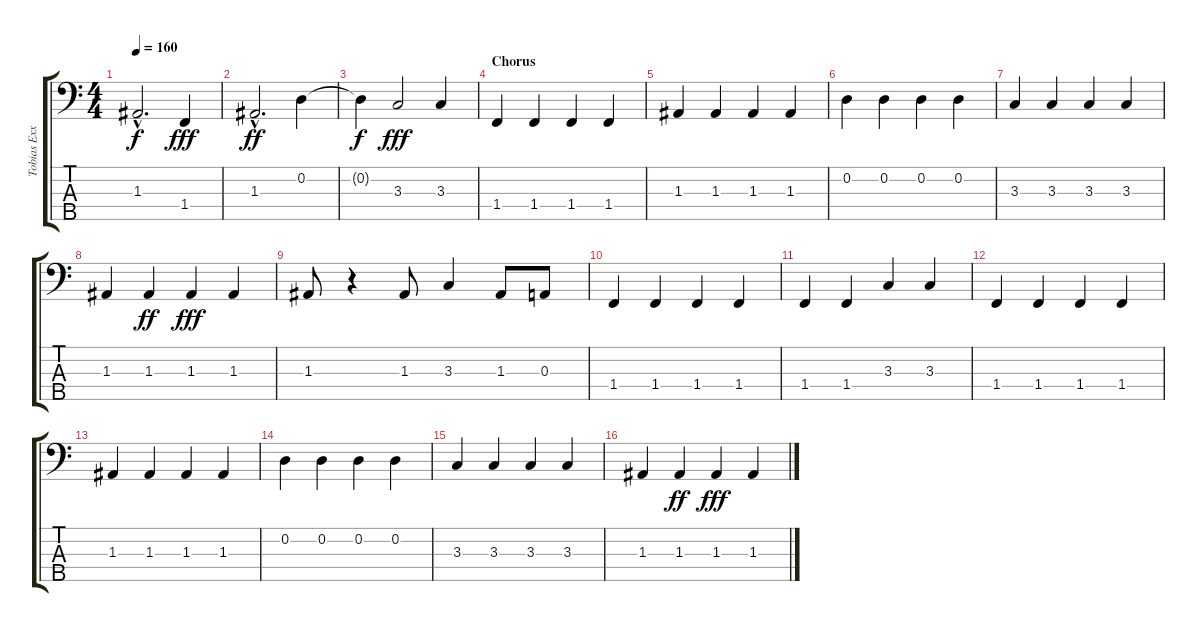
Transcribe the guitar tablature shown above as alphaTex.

\track ("Tobias Exxel" "Tobias Exx") {instrument electricbassfinger}
\staff {score tabs}
\tuning (G2 D2 A1 E1 B0) {hide}
\ts (4 4)
\tempo 160
\clef f4
\ks c
1.3{hac t}.2{d dy f} 1.4.4{dy fff} |
1.3{hac}.2{d dy ff} 0.2.4 |
0.2{t}.4{dy f} 3.3.2{dy fff} 3.3.4 |
\section ("" "Chorus")
1.4.4 1.4.4 1.4.4 1.4.4 |
1.3.4 1.3.4 1.3.4 1.3.4 |
0.2.4 0.2.4 0.2.4 0.2.4 |
3.3.4 3.3.4 3.3.4 3.3.4 |
1.3.4 1.3.4{dy ff} 1.3.4{dy fff} 1.3.4 |
1.3.8 r.4 1.3.8 3.3.4 1.3.8 0.3.8 |
1.4.4 1.4.4 1.4.4 1.4.4 |
1.4.4 1.4.4 3.3.4 3.3.4 |
1.4.4 1.4.4 1.4.4 1.4.4 |
1.3.4 1.3.4 1.3.4 1.3.4 |
0.2.4 0.2.4 0.2.4 0.2.4 |
3.3.4 3.3.4 3.3.4 3.3.4 |
1.3.4 1.3.4{dy ff} 1.3.4{dy fff} 1.3.4
